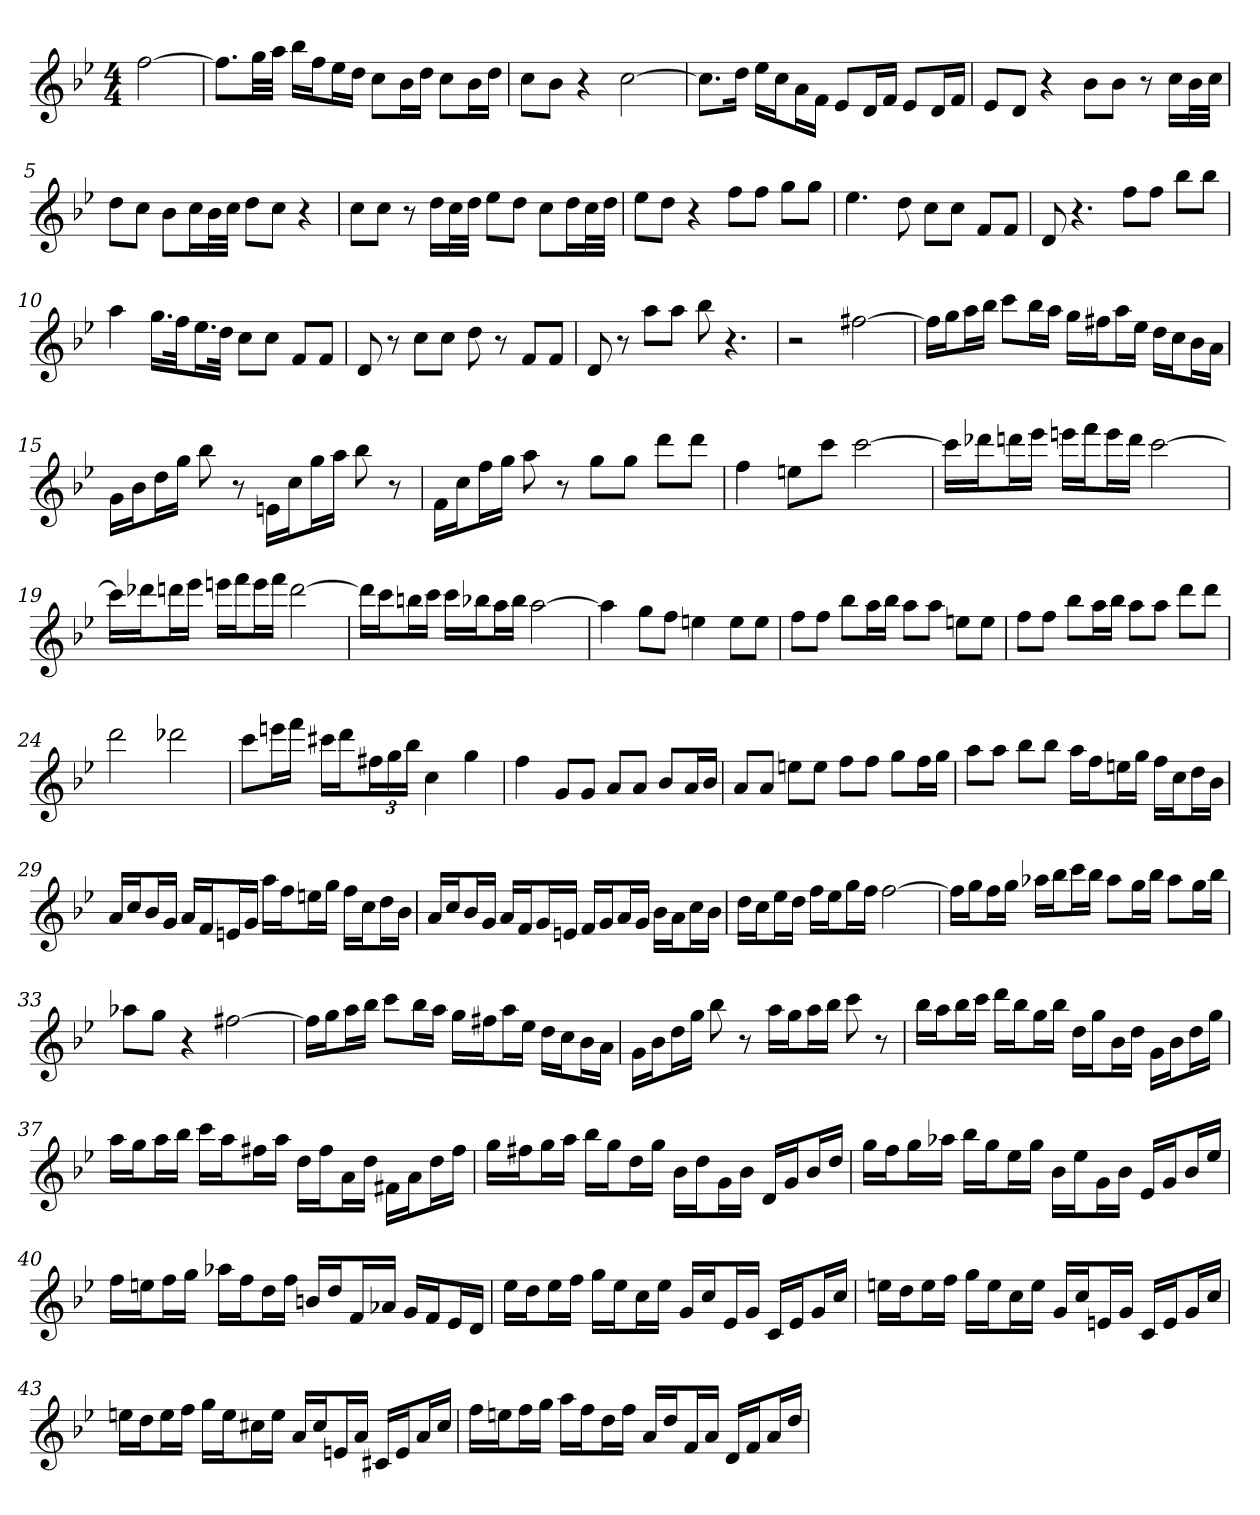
**kern
*part1
*staff1
*k[b-e-]
*B-:
*M4/4
=
[2ff
=1
8.ffL]
32ggLL
32aaJJJ
16bb-LL
16ffJ
16ee-L
16ddJJ
8ccL
16b-L
16ddJJ
8ccL
16b-L
16ddJJ
=2
8ccL
8b-J
4r
[2cc
=3
8.ccL]
16ddJk
16ee-LL
16ccJ
16aL
16fJJ
8e-L
16dL
16fJJ
8e-L
16dL
16fJJ
=4
8e-L
8dJ
4r
8b-L
8b-J
8r
16ccLL
32b-L
32ccJJJ
=5
8ddL
8ccJ
8b-L
16ccL
32b-L
32ccJJJ
8ddL
8ccJ
4r
=6
8ccL
8ccJ
8r
16ddLL
32ccL
32ddJJJ
8ee-L
8ddJ
8ccL
16ddL
32ccL
32ddJJJ
=7
8ee-L
8ddJ
4r
8ffL
8ffJ
8ggL
8ggJ
=8
4.ee-
8dd
8ccL
8ccJ
8fL
8fJ
=9
8d
4.r
8ffL
8ffJ
8bb-L
8bb-J
=10
4aa
16.ggLL
32ffJk
16.ee-L
32ddJJk
8ccL
8ccJ
8fL
8fJ
=11
8d
8r
8ccL
8ccJ
8dd
8r
8fL
8fJ
=12
8d
8r
8aaL
8aaJ
8bb-
4.r
=13
2r
[2ff#X
=14
16ff#LL]
16ggJ
16aaL
16bb-JJ
8cccL
16bb-L
16aaJJ
16ggLL
16ff#XJ
16aaL
16ee-JJ
16ddLL
16ccJ
16b-L
16aJJ
=15
16gLL
16b-J
16ddL
16ggJJ
8bb-
8r
16enLL
16ccJ
16ggL
16aaJJ
8bb-
8r
=16
16fLL
16ccJ
16ffL
16ggJJ
8aa
8r
8ggL
8ggJ
8dddL
8dddJ
=17
4ff
8eenL
8cccJ
[2ccc
=18
16cccLL]
16ddd-XJ
16dddnL
16eee-JJ
16eeenLL
16fffJ
16eeeL
16dddJJ
[2ccc
=19
16cccLL]
16ddd-XJ
16dddnL
16eee-JJ
16eeenLL
16fffJ
16eeeL
16fffJJ
[2ddd
=20
16dddLL]
16cccJ
16bbnL
16cccJJ
16cccLL
16bb-XJ
16aaL
16bb-JJ
[2aa
=21
4aa]
8ggL
8ffJ
4een
8eeL
8eeJ
=22
8ffL
8ffJ
8bb-L
16aaL
16bb-JJ
8aaL
8aaJ
8eenL
8eeJ
=23
8ffL
8ffJ
8bb-L
16aaL
16bb-JJ
8aaL
8aaJ
8dddL
8dddJ
=24
2ddd
2ddd-X
=25
8cccL
16eeenL
16fffJJ
16ccc#XLL
16dddJ
24ff#XL
24gg
24bb-JJ
4cc
4gg
=26
4ff
8gL
8gJ
8aL
8aJ
8b-L
16aL
16b-JJ
=27
8aL
8aJ
8eenL
8eeJ
8ffL
8ffJ
8ggL
16ffL
16ggJJ
=28
8aaL
8aaJ
8bb-L
8bb-J
16aaLL
16ffJ
16eenL
16ggJJ
16ffLL
16ccJ
16ddL
16b-JJ
=29
16aLL
16ccJ
16b-L
16gJJ
16aLL
16fJ
16enL
16gJJ
16aaLL
16ffJ
16eenL
16ggJJ
16ffLL
16ccJ
16ddL
16b-JJ
=30
16aLL
16ccJ
16b-L
16gJJ
16aLL
16fJ
16gL
16enJJ
16fLL
16gJ
16aL
16gJJ
16b-LL
16aJ
16ccL
16b-JJ
=31
16ddLL
16ccJ
16ee-L
16ddJJ
16ffLL
16ee-J
16ggL
16ffJJ
[2ff
=32
16ffLL]
16ggJ
16ffL
16ggJJ
16aa-XLL
16bb-J
16cccL
16bb-JJ
8aa-L
16ggL
16bb-JJ
8aa-L
16ggL
16bb-JJ
=33
8aa-XL
8ggJ
4r
[2ff#X
=34
16ff#LL]
16ggJ
16aaL
16bb-JJ
8cccL
16bb-L
16aaJJ
16ggLL
16ff#XJ
16aaL
16ee-JJ
16ddLL
16ccJ
16b-L
16aJJ
=35
16gLL
16b-J
16ddL
16ggJJ
8bb-
8r
16aaLL
16ggJ
16aaL
16bb-JJ
8ccc
8r
=36
16bb-LL
16aaJ
16bb-L
16cccJJ
16dddLL
16bb-J
16ggL
16bb-JJ
16ddLL
16ggJ
16b-L
16ddJJ
16gLL
16b-J
16ddL
16ggJJ
=37
16aaLL
16ggJ
16aaL
16bb-JJ
16cccLL
16aaJ
16ff#XL
16aaJJ
16ddLL
16ff#J
16aL
16ddJJ
16f#XLL
16aJ
16ddL
16ff#JJ
=38
16ggLL
16ff#XJ
16ggL
16aaJJ
16bb-LL
16ggJ
16ddL
16ggJJ
16b-LL
16ddJ
16gL
16b-JJ
16dLL
16gJ
16b-L
16ddJJ
=39
16ggLL
16ffJ
16ggL
16aa-XJJ
16bb-LL
16ggJ
16ee-L
16ggJJ
16b-LL
16ee-J
16gL
16b-JJ
16e-LL
16gJ
16b-L
16ee-JJ
=40
16ffLL
16eenJ
16ffL
16ggJJ
16aa-XLL
16ffJ
16ddL
16ffJJ
16bnLL
16ddJ
16fL
16a-XJJ
16gLL
16fJ
16e-L
16dJJ
=41
16ee-LL
16ddJ
16ee-L
16ffJJ
16ggLL
16ee-J
16ccL
16ee-JJ
16gLL
16ccJ
16e-L
16gJJ
16cLL
16e-J
16gL
16ccJJ
=42
16eenLL
16ddJ
16eeL
16ffJJ
16ggLL
16eeJ
16ccL
16eeJJ
16gLL
16ccJ
16enL
16gJJ
16cLL
16eJ
16gL
16ccJJ
=43
16eenLL
16ddJ
16eeL
16ffJJ
16ggLL
16eeJ
16cc#XL
16eeJJ
16aLL
16cc#J
16enL
16aJJ
16c#XLL
16eJ
16aL
16cc#JJ
=44
16ffLL
16eenJ
16ffL
16ggJJ
16aaLL
16ffJ
16ddL
16ffJJ
16aLL
16ddJ
16fL
16aJJ
16dLL
16fJ
16aL
16ddJJ
=
*-
